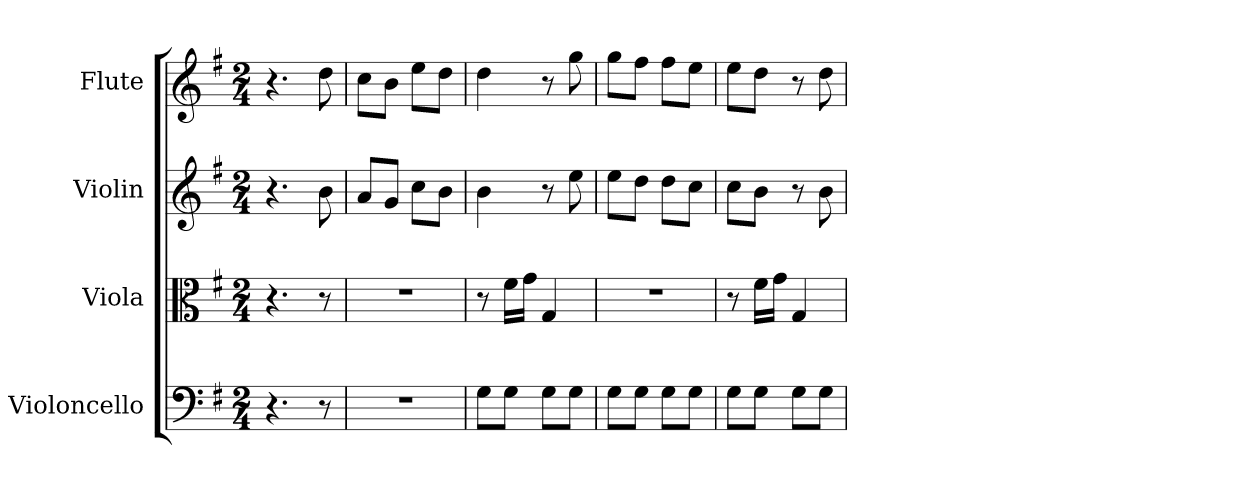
**kern	**kern	**kern	**kern
*part4	*part3	*part2	*part1
*staff4	*staff3	*staff2	*staff1
*I"Violoncello	*I"Viola	*I"Violin	*I"Flute
*I'Vc	*I'Vla	*I'Vln	*I'Fl
*clefF4	*clefC3	*	*
*k[f#]	*k[f#]	*k[f#]	*k[f#]
*G:	*G:	*G:	*G:
*M2/4	*M2/4	*M2/4	*M2/4
*MM152	*MM152	*MM152	*MM152
=	=	=	=
4.r	4.r	4.r	4.r
8r	8r	8b	8dd
=1	=1	=1	=1
2r	2r	8aL	8ccL
.	.	8gJ	8bJ
.	.	8ccL	8eeL
.	.	8bJ	8ddJ
=2	=2	=2	=2
8G\L	8r	4b	4dd
8G\J	16f#\LL	.	.
.	16g\JJ	.	.
8G\L	4G	8r	8r
8G\J	.	8ee	8gg
=3	=3	=3	=3
8G\L	2r	8eeL	8ggL
8G\J	.	8ddJ	8ff#J
8G\L	.	8ddL	8ff#L
8G\J	.	8ccJ	8eeJ
=4	=4	=4	=4
8G\L	8r	8ccL	8eeL
8G\J	16f#\LL	8bJ	8ddJ
.	16g\JJ	.	.
8G\L	4G	8r	8r
8G\J	.	8b	8dd
=	=	=	=
*-	*-	*-	*-
